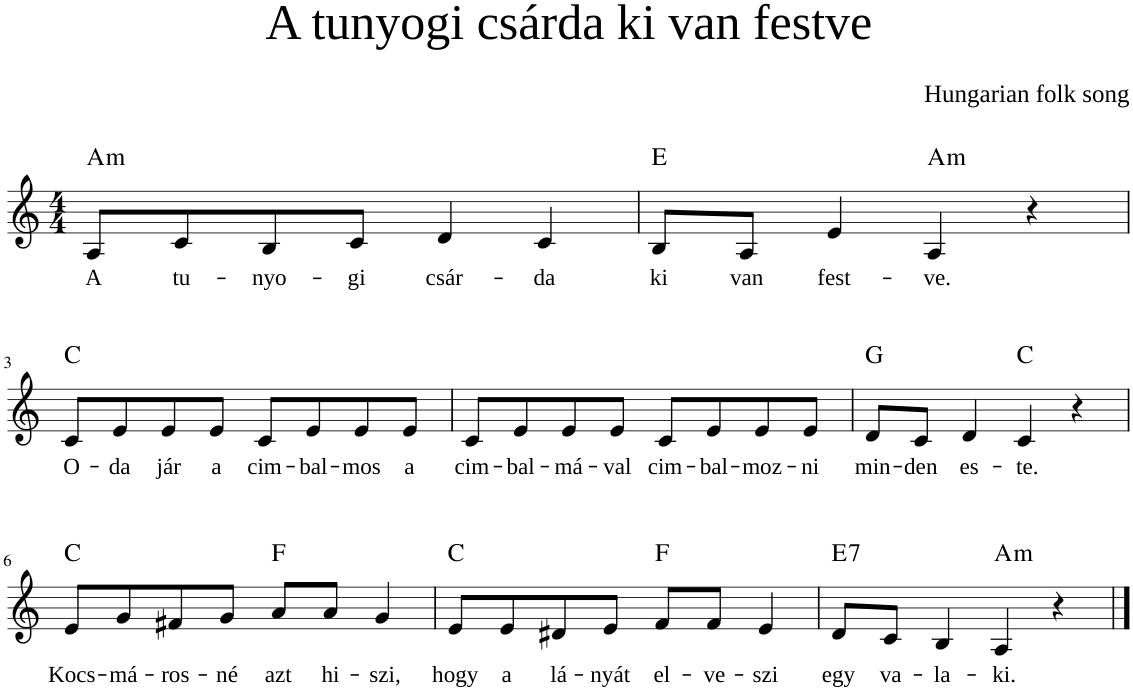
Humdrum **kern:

**kern	**text	**harte
*part1	*part1	*part1
*staff1	*staff1	*
*I"Choir	*	*
*I'Ch	*	*
*clefG2	*	*
*k[]	*	*
*M4/4	*	*
=1	=1	=1
!	!LO:LY:b	!LO:H:kt=m
8A/L	A	A:min
!	!LO:LY:b	!
8c/	tu-	.
!	!LO:LY:b	!
8B/	-nyo-	.
!	!LO:LY:b	!
8c/J	-gi	.
!	!LO:LY:b	!
4d/	csár-	.
!	!LO:LY:b	!
4c/	-da	.
=2	=2	=2
!	!LO:LY:b	!
8B/L	ki	E:maj
!	!LO:LY:b	!
8A/J	van	.
!	!LO:LY:b	!
4e/	fest-	.
!	!LO:LY:b	!LO:H:kt=m
4A/	-ve.	A:min
4r	.	.
!!LO:LB:g=z
=3	=3	=3
!	!LO:LY:b	!
8c/L	O-	C:maj
!	!LO:LY:b	!
8e/	-da	.
!	!LO:LY:b	!
8e/	jár	.
!	!LO:LY:b	!
8e/J	a	.
!	!LO:LY:b	!
8c/L	cim-	.
!	!LO:LY:b	!
8e/	-bal-	.
!	!LO:LY:b	!
8e/	-mos	.
!	!LO:LY:b	!
8e/J	a	.
=4	=4	=4
!	!LO:LY:b	!
8c/L	cim-	.
!	!LO:LY:b	!
8e/	-bal-	.
!	!LO:LY:b	!
8e/	-má-	.
!	!LO:LY:b	!
8e/J	-val	.
!	!LO:LY:b	!
8c/L	cim-	.
!	!LO:LY:b	!
8e/	-bal-	.
!	!LO:LY:b	!
8e/	-moz-	.
!	!LO:LY:b	!
8e/J	-ni	.
=5	=5	=5
!	!LO:LY:b	!
8d/L	min-	G:maj
!	!LO:LY:b	!
8c/J	-den	.
!	!LO:LY:b	!
4d/	es-	.
!	!LO:LY:b	!
4c/	-te.	C:maj
4r	.	.
!!LO:LB:g=z
=6	=6	=6
!	!LO:LY:b	!
8e/L	Kocs-	C:maj
!	!LO:LY:b	!
8g/	-má-	.
!	!LO:LY:b	!
8f#X/	-ros-	.
!	!LO:LY:b	!
8g/J	-né	.
!	!LO:LY:b	!
8a/L	azt	F:maj
!	!LO:LY:b	!
8a/J	hi-	.
!	!LO:LY:b	!
4g/	-szi,	.
=7	=7	=7
!	!LO:LY:b	!
8e/L	hogy	C:maj
!	!LO:LY:b	!
8e/	a	.
!	!LO:LY:b	!
8d#X/	lá-	.
!	!LO:LY:b	!
8e/J	nyát	.
!	!LO:LY:b	!
8f/L	el-	F:maj
!	!LO:LY:b	!
8f/J	-ve-	.
!	!LO:LY:b	!
4e/	-szi	.
=8	=8	=8
!	!LO:LY:b	!LO:H:kt=7
8d/L	egy	E:7
!	!LO:LY:b	!
8c/J	va-	.
!	!LO:LY:b	!
4B/	-la-	.
!	!LO:LY:b	!LO:H:kt=m
4A/	-ki.	A:min
4r	.	.
==	==	==
*-	*-	*-
